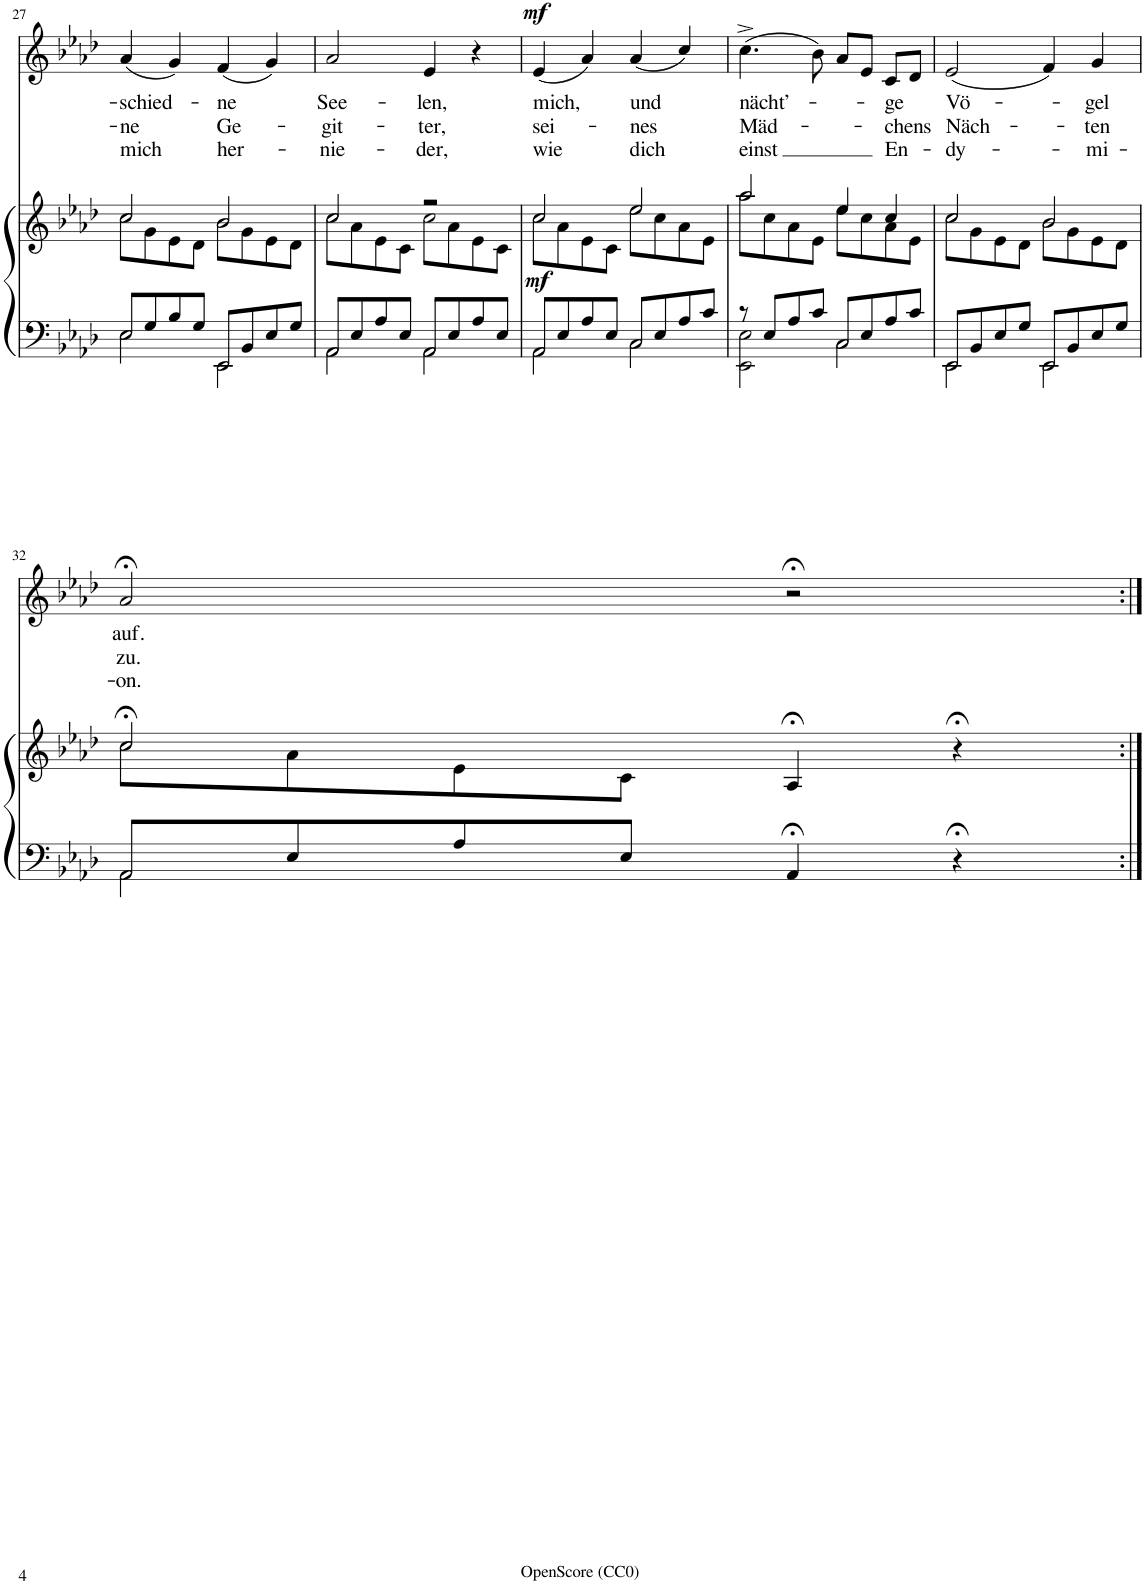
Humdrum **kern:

**kern	**kern	**dynam	**kern	**text	**text	**text	**dynam
*part2	*part2	*part2	*part1	*part1	*part1	*part1	*part1
*staff3	*staff2	*staff2/3	*staff1	*staff1	*staff1	*staff1	*staff1
*I"Piano	*	*	*I"Voice Singstimme	*	*	*	*
*I'Pno	*	*	*	*	*	*	*
!!LO:PB:g=z
*clefF4	*clefG2	*	*clefG2	*	*	*	*
*k[b-e-a-d-]	*k[b-e-a-d-]	*	*k[b-e-a-d-]	*	*	*	*
*M4/4	*M4/4	*	*M4/4	*	*	*	*
*met(c)	*met(c)	*	*met(c)	*	*	*	*
=27	=27	=27	=27	=27	=27	=27	=27
*	*^	*	*	*	*	*	*
!LO:N:head=open	!	!LO:N:head=open	!	!	!LO:LY:b	!LO:LY:b	!LO:LY:b	!
*^	*	*	*	*	*	*	*	*
8E-/L	2E-^\	2cc^/	8cc\L	.	(4a-/	-schied-	-ne	mich	.
8G/	.	.	8g\	.	.	.	.	.	.
8B-/	.	.	8e-\	.	4g/)	.	.	.	.
8G/J	.	.	8d-\J	.	.	.	.	.	.
!LO:N:head=open	!	!	!LO:N:head=open	!	!	!LO:LY:b	!LO:LY:b	!LO:LY:b	!
8EE-/L	2EE-^\	2b-^/	8b-\L	.	(4f/	-ne	Ge-	her-	.
8BB-/	.	.	8g\	.	.	.	.	.	.
8E-/	.	.	8e-\	.	4g/)	.	.	.	.
8G/J	.	.	8d-\J	.	.	.	.	.	.
=28	=28	=28	=28	=28	=28	=28	=28	=28	=28
!LO:N:head=open	!	!	!LO:N:head=open	!	!	!LO:LY:b	!LO:LY:b	!LO:LY:b	!
8AA-/L	2AA-^\	2cc^/	8cc\L	.	2a-/	See-	-git-	-nie-	.
8E-/	.	.	8a-\	.	.	.	.	.	.
8A-/	.	.	8e-\	.	.	.	.	.	.
8E-/J	.	.	8c\J	.	.	.	.	.	.
!LO:N:head=open	!	!	!LO:N:head=open	!	!	!LO:LY:b	!LO:LY:b	!LO:LY:b	!
8AA-/L	2AA-^\	2r	8cc\L	.	4e-/	-len,	-ter,	-der,	.
8E-/	.	.	8a-\	.	.	.	.	.	.
8A-/	.	.	8e-\	.	4r	.	.	.	.
8E-/J	.	.	8c\J	.	.	.	.	.	.
=29	=29	=29	=29	=29	=29	=29	=29	=29	=29
!LO:N:head=open	!	!	!LO:N:head=open	!LO:DY:b	!	!LO:LY:b	!LO:LY:b	!LO:LY:b	!LO:DY:a
8AA-/L	2AA-^\	2cc^/	8cc\L	mf	(4e-/	mich,	sei-	wie	mf
8E-/	.	.	8a-\	.	.	.	.	.	.
8A-/	.	.	8e-\	.	4a-/)	.	.	.	.
8E-/J	.	.	8c\J	.	.	.	.	.	.
!LO:N:head=open	!	!	!LO:N:head=open	!	!	!LO:LY:b	!LO:LY:b	!LO:LY:b	!
8C/L	2C^\	2ee-^/	8ee-\L	.	(4a-/	und	-nes	dich	.
8E-/	.	.	8cc\	.	.	.	.	.	.
8A-/	.	.	8a-\	.	4cc/)	.	.	.	.
8c/J	.	.	8e-\J	.	.	.	.	.	.
=30	=30	=30	=30	=30	=30	=30	=30	=30	=30
!	!	!	!LO:N:head=open	!	!	!LO:LY:b	!LO:LY:b	!LO:LY:b	!
8r	2EE-\^ 2E-\^	2aa-^/	8aa-\L	.	(4.cc^\	nächt’-	Mäd-	einst	.
8E-/L	.	.	8cc\	.	.	.	.	.	.
8A-/	.	.	8a-\	.	.	.	.	.	.
8c/J	.	.	8e-\J	.	8b-\)	.	.	.	.
!LO:N:head=open	!	!	!LO:N:head=solid	!	!	!	!	!	!
8C/L	2C^\	4ee-/	8ee-\L	.	8a-/L	.	.	.	.
8E-/	.	.	8cc\	.	8e-/J	.	.	.	.
!	!	!	!	!	!	!LO:LY:b	!LO:LY:b	!LO:LY:b	!
8A-/	.	4cc/	8a-\	.	8c/L	-ge	-chens	En-	.
8c/J	.	.	8e-\J	.	8d-/J	.	.	.	.
=31	=31	=31	=31	=31	=31	=31	=31	=31	=31
!LO:N:head=open	!	!	!LO:N:head=open	!	!	!LO:LY:b	!LO:LY:b	!LO:LY:b	!
8EE-/L	2EE-^\	2cc^/	8cc\L	.	(2e-/	Vö-	Näch-	-dy-	.
8BB-/	.	.	8g\	.	.	.	.	.	.
8E-/	.	.	8e-\	.	.	.	.	.	.
8G/J	.	.	8d-\J	.	.	.	.	.	.
!LO:N:head=open	!	!	!LO:N:head=open	!	!	!	!	!	!
8EE-/L	2EE-^\	2b-^/	8b-\L	.	4f/)	.	.	.	.
8BB-/	.	.	8g\	.	.	.	.	.	.
!	!	!	!	!	!	!LO:LY:b	!LO:LY:b	!LO:LY:b	!
8E-/	.	.	8e-\	.	4g/	-gel	-ten	-mi-	.
8G/J	.	.	8d-\J	.	.	.	.	.	.
!!LO:LB:g=z
=32	=32	=32	=32	=32	=32	=32	=32	=32	=32
!LO:N:head=open	!	!	!LO:N:head=open	!	!	!LO:LY:b	!LO:LY:b	!LO:LY:b	!
8AA-/L	2AA-^\	2cc;<^/	8cc\L	.	2a-;</	auf.	zu.	-on.	.
8E-/	.	.	8a-\	.	.	.	.	.	.
8A-/	.	.	8e-\	.	.	.	.	.	.
8E-/J	.	.	8c\J	.	.	.	.	.	.
4AA-;</	2ryy	4A-;</	2ryy	.	2r;<	.	.	.	.
4r;<	.	4r;<	.	.	.	.	.	.	.
*v	*v	*	*	*	*	*	*	*	*
*	*v	*v	*	*	*	*	*	*
=:|!	=:|!	=:|!	=:|!	=:|!	=:|!	=:|!	=:|!
*-	*-	*-	*-	*-	*-	*-	*-
